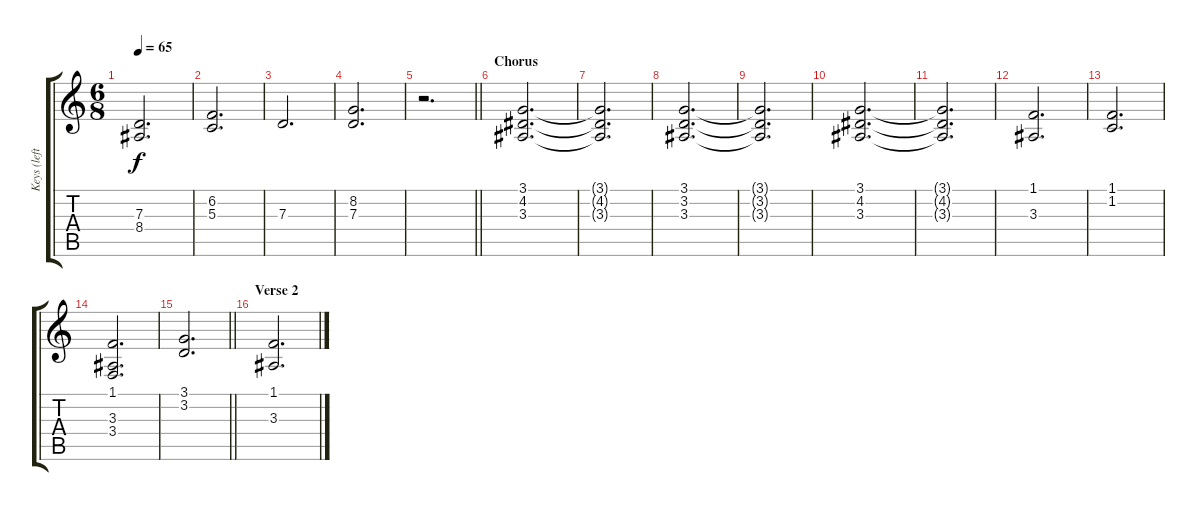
\track ("Keys (left hand)" "Keys (left") {instrument stringensemble1}
\staff {score tabs}
\tuning (E4 B3 G3 D3 A2 E2) {hide}
\ts (6 8)
\tempo 65
\clef g2
\ks c
(7.3 8.4).2{d dy f} |
(6.2 5.3).2{d} |
7.3.2{d} |
(8.2 7.3).2{d} |
\barLineRight lightlight
r.2{d} |
\section ("" "Chorus")
(3.1 4.2 3.3).2{d} |
(3.1{t} 4.2{t} 3.3{t}).2{d} |
(3.1 3.2 3.3).2{d} |
(3.1{t} 3.2{t} 3.3{t}).2{d} |
(3.1 4.2 3.3).2{d} |
(3.1{t} 4.2{t} 3.3{t}).2{d} |
(1.1 3.3).2{d} |
(1.1 1.2).2{d} |
(1.1 3.3 3.4).2{d} |
\barLineRight lightlight
(3.1 3.2).2{d} |
\section ("" "Verse 2")
(1.1 3.3).2{d}
